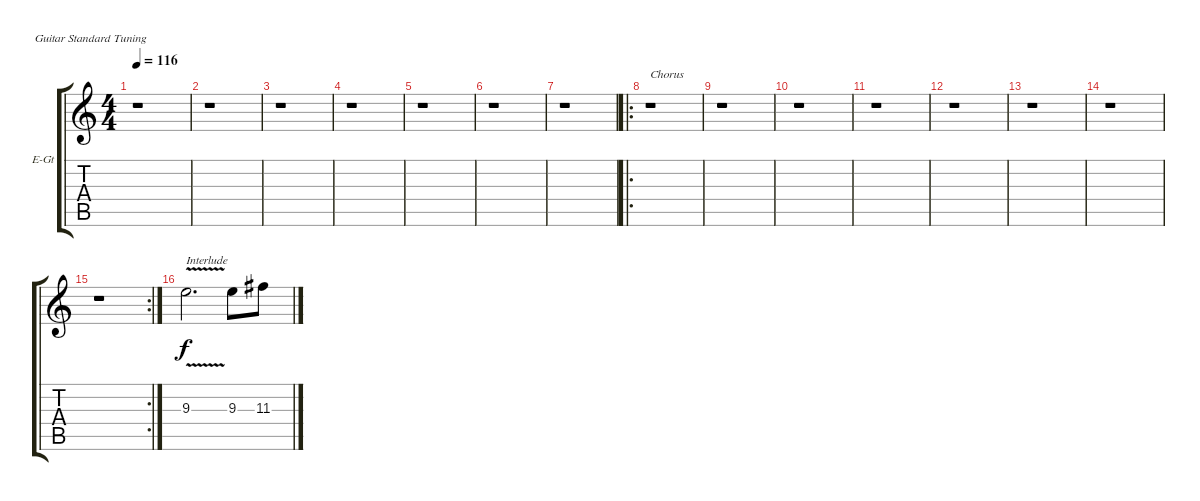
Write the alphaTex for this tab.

\bracketExtendMode groupsimilarinstruments
\firstSystemTrackNameOrientation horizontal
\otherSystemsTrackNameOrientation horizontal
\track ("Gtr. 2, Gtr.5" "E-Gt") {instrument overdrivenguitar}
\staff {score tabs}
\tuning (E4 B3 G3 D3 A2 E2)
\ts (4 4)
\tempo 116
\clef g2
\ks c
r.1{dy f} |
r.1 |
r.1 |
r.1 |
r.1 |
r.1 |
r.1 |
\ro
r.1{txt "Chorus"} |
r.1 |
r.1 |
r.1 |
r.1 |
r.1 |
r.1 |
\rc 2
r.1 |
9.3{v}.2{d txt "Interlude"} 9.3.8 11.3.8
